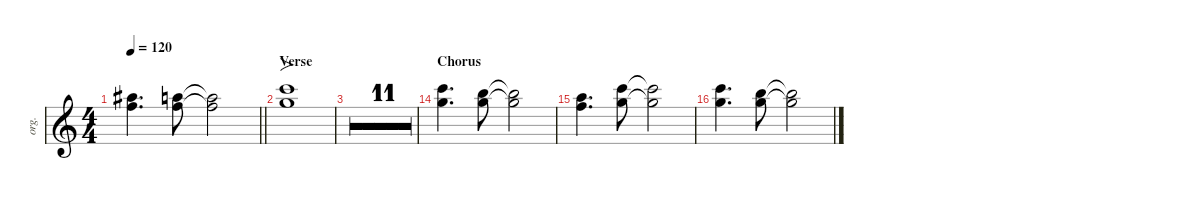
\defaultSystemsLayout 4
\hideDynamics
\bracketExtendMode nobrackets
\otherSystemsTrackNameOrientation horizontal
\track ("Organ" "org.") {defaultSystemsLayout 8 multiBarRest instrument drawbarorgan}
\staff {score}
\tuning (E4 B3 G3 D3 A2 E2)
\ts (4 4)
\tempo 120
\clef g2
\barLineRight lightlight
\ks c
(18.1{acc #} 18.2).4{d dy mf beam Down} (22.2 22.3).8{beam Down} (22.2{t} 22.3{t}).2{beam Down} |
\section ("" "Verse")
(20.1 20.2).1{fo beam Down} |
r.1{beam Down} |
r.1{beam Down} |
r.1{beam Down} |
r.1{beam Down} |
r.1{beam Down} |
r.1{beam Down} |
r.1{beam Down} |
r.1{beam Down} |
r.1{beam Down} |
r.1{beam Down} |
\barLineRight lightlight
r.1{beam Down} |
\section ("" "Chorus")
(20.1 20.2).4{d beam Down} (24.2 24.3).8{beam Down} (24.2{t} 24.3{t}).2{beam Down} |
(22.2 22.3).4{d beam Down} (20.1 20.2).8{beam Down} (20.1{t} 20.2{t}).2{beam Down} |
(20.1 20.2).4{d beam Down} (24.2 24.3).8{beam Down} (24.2{t} 24.3{t}).2{beam Down}
